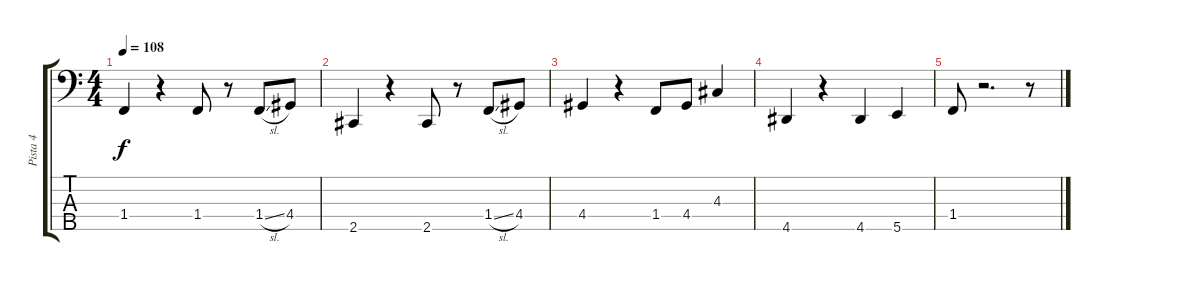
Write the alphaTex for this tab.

\track ("Pista 4" "Pista 4") {instrument electricbassfinger}
\staff {score tabs}
\tuning (G2 D2 A1 E1 B0) {hide}
\ts (4 4)
\tempo 108
\clef f4
\ks c
1.4.4{dy f} r.4 1.4.8 r.8 1.4{sl}.8 4.4.8 |
2.5.4 r.4 2.5.8 r.8 1.4{sl}.8 4.4.8 |
4.4.4 r.4 1.4.8 4.4.8 4.3.4 |
4.5.4 r.4 4.5.4 5.5.4 |
1.4.8 r.2{d} r.8
